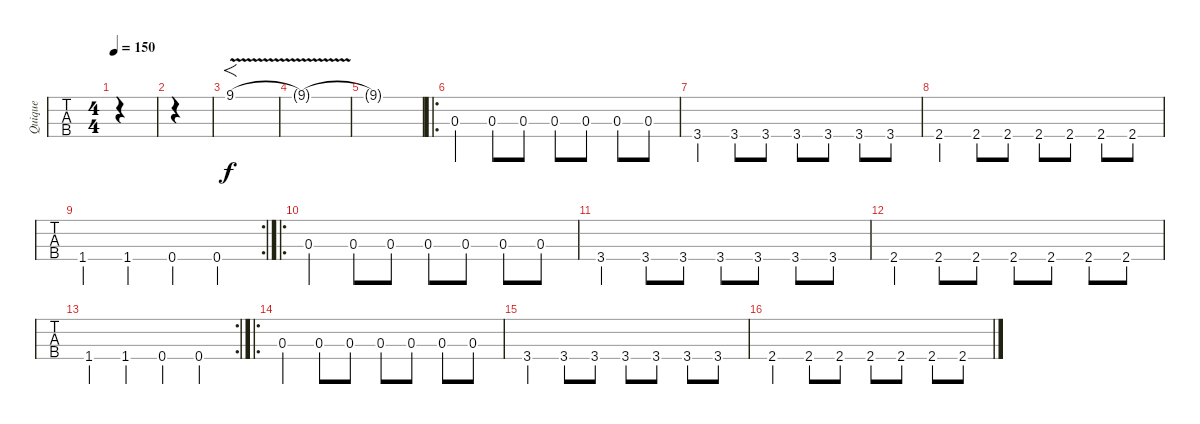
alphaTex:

\track ("Quique" "Quique") {instrument electricbasspick}
\staff {tabs}
\tuning (G2 D2 A1 E1) {hide}
\ts (4 4)
\tempo 150
\clef f4
\ks c
|
|
9.1{v}.1{f} |
9.1{t}.1 |
9.1{t}.1 |
\ro
0.3.4 0.3.8 0.3.8 0.3.8 0.3.8 0.3.8 0.3.8 |
3.4.4 3.4.8 3.4.8 3.4.8 3.4.8 3.4.8 3.4.8 |
2.4.4 2.4.8 2.4.8 2.4.8 2.4.8 2.4.8 2.4.8 |
\rc 2
1.4.4 1.4.4 0.4.4 0.4.4 |
\ro
0.3.4 0.3.8 0.3.8 0.3.8 0.3.8 0.3.8 0.3.8 |
3.4.4 3.4.8 3.4.8 3.4.8 3.4.8 3.4.8 3.4.8 |
2.4.4 2.4.8 2.4.8 2.4.8 2.4.8 2.4.8 2.4.8 |
\rc 2
1.4.4 1.4.4 0.4.4 0.4.4 |
\ro
0.3.4 0.3.8 0.3.8 0.3.8 0.3.8 0.3.8 0.3.8 |
3.4.4 3.4.8 3.4.8 3.4.8 3.4.8 3.4.8 3.4.8 |
2.4.4 2.4.8 2.4.8 2.4.8 2.4.8 2.4.8 2.4.8
